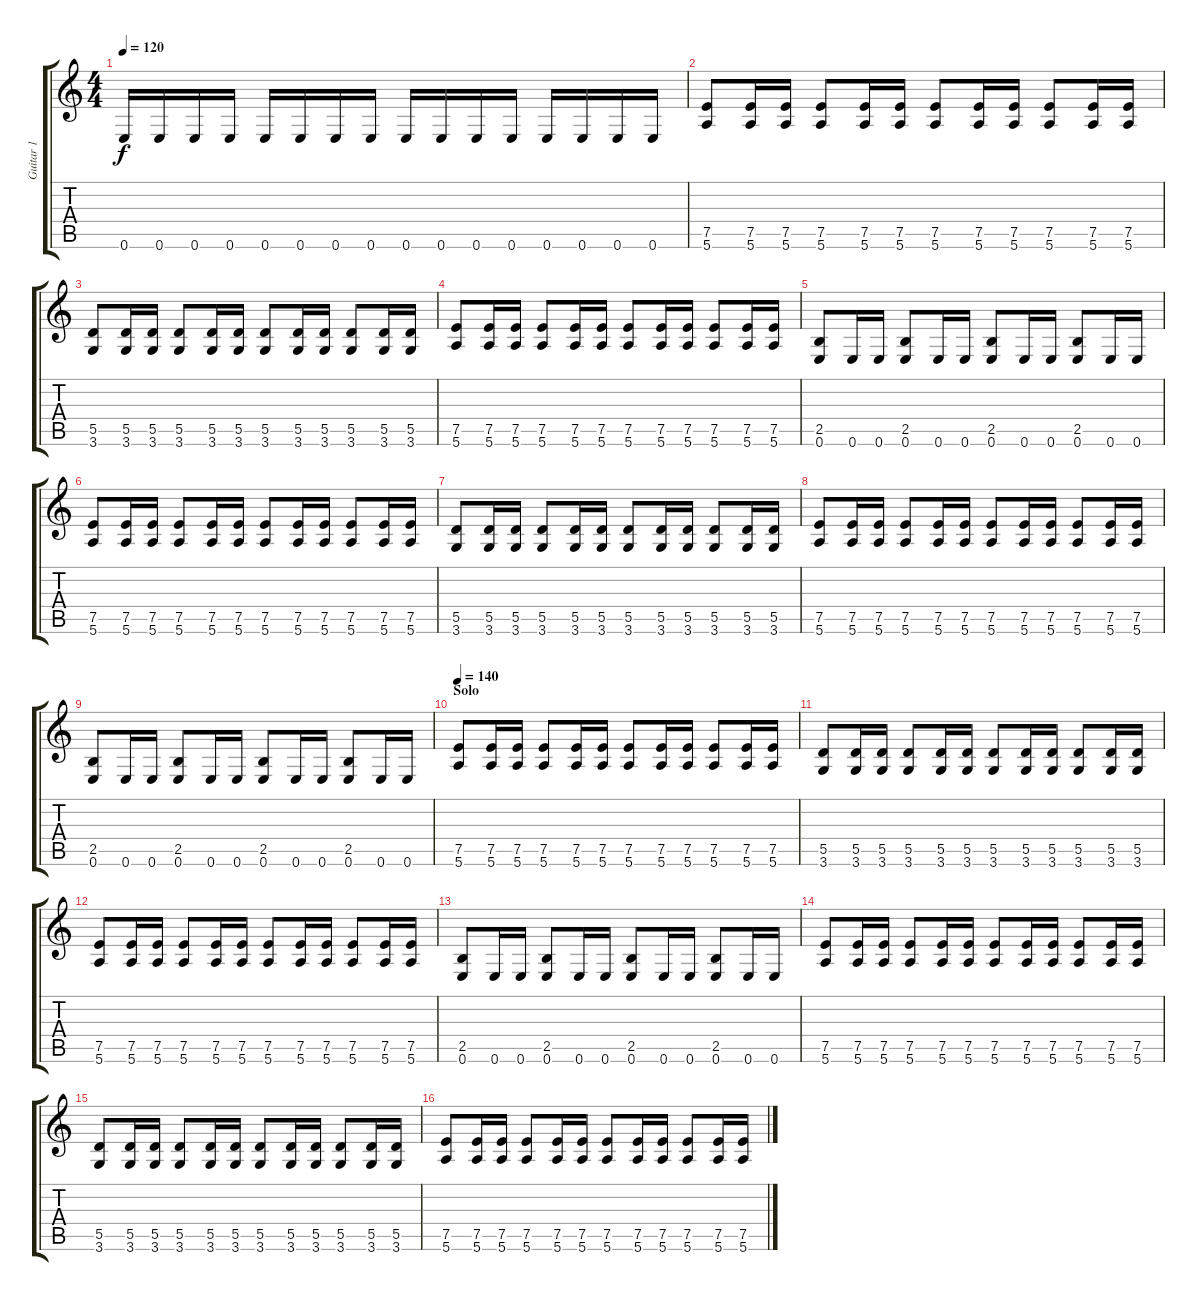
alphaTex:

\track ("Guitar 1" "Guitar 1") {instrument overdrivenguitar}
\staff {score tabs}
\tuning (E4 B3 G3 D3 A2 E2) {hide}
\ts (4 4)
\tempo 120
\clef g2
\ks c
0.6.16{dy f} 0.6.16 0.6.16 0.6.16 0.6.16 0.6.16 0.6.16 0.6.16 0.6.16 0.6.16 0.6.16 0.6.16 0.6.16 0.6.16 0.6.16 0.6.16 |
(7.5 5.6).8 (7.5 5.6).16 (7.5 5.6).16 (7.5 5.6).8 (7.5 5.6).16 (7.5 5.6).16 (7.5 5.6).8 (7.5 5.6).16 (7.5 5.6).16 (7.5 5.6).8 (7.5 5.6).16 (7.5 5.6).16 |
(5.5 3.6).8 (5.5 3.6).16 (5.5 3.6).16 (5.5 3.6).8 (5.5 3.6).16 (5.5 3.6).16 (5.5 3.6).8 (5.5 3.6).16 (5.5 3.6).16 (5.5 3.6).8 (5.5 3.6).16 (5.5 3.6).16 |
(7.5 5.6).8 (7.5 5.6).16 (7.5 5.6).16 (7.5 5.6).8 (7.5 5.6).16 (7.5 5.6).16 (7.5 5.6).8 (7.5 5.6).16 (7.5 5.6).16 (7.5 5.6).8 (7.5 5.6).16 (7.5 5.6).16 |
(2.5 0.6).8 0.6.16 0.6.16 (2.5 0.6).8 0.6.16 0.6.16 (2.5 0.6).8 0.6.16 0.6.16 (2.5 0.6).8 0.6.16 0.6.16 |
(7.5 5.6).8 (7.5 5.6).16 (7.5 5.6).16 (7.5 5.6).8 (7.5 5.6).16 (7.5 5.6).16 (7.5 5.6).8 (7.5 5.6).16 (7.5 5.6).16 (7.5 5.6).8 (7.5 5.6).16 (7.5 5.6).16 |
(5.5 3.6).8 (5.5 3.6).16 (5.5 3.6).16 (5.5 3.6).8 (5.5 3.6).16 (5.5 3.6).16 (5.5 3.6).8 (5.5 3.6).16 (5.5 3.6).16 (5.5 3.6).8 (5.5 3.6).16 (5.5 3.6).16 |
(7.5 5.6).8 (7.5 5.6).16 (7.5 5.6).16 (7.5 5.6).8 (7.5 5.6).16 (7.5 5.6).16 (7.5 5.6).8 (7.5 5.6).16 (7.5 5.6).16 (7.5 5.6).8 (7.5 5.6).16 (7.5 5.6).16 |
(2.5 0.6).8 0.6.16 0.6.16 (2.5 0.6).8 0.6.16 0.6.16 (2.5 0.6).8 0.6.16 0.6.16 (2.5 0.6).8 0.6.16 0.6.16 |
\section ("" "Solo")
\tempo 140
(7.5 5.6).8 (7.5 5.6).16 (7.5 5.6).16 (7.5 5.6).8 (7.5 5.6).16 (7.5 5.6).16 (7.5 5.6).8 (7.5 5.6).16 (7.5 5.6).16 (7.5 5.6).8 (7.5 5.6).16 (7.5 5.6).16 |
(5.5 3.6).8 (5.5 3.6).16 (5.5 3.6).16 (5.5 3.6).8 (5.5 3.6).16 (5.5 3.6).16 (5.5 3.6).8 (5.5 3.6).16 (5.5 3.6).16 (5.5 3.6).8 (5.5 3.6).16 (5.5 3.6).16 |
(7.5 5.6).8 (7.5 5.6).16 (7.5 5.6).16 (7.5 5.6).8 (7.5 5.6).16 (7.5 5.6).16 (7.5 5.6).8 (7.5 5.6).16 (7.5 5.6).16 (7.5 5.6).8 (7.5 5.6).16 (7.5 5.6).16 |
(2.5 0.6).8 0.6.16 0.6.16 (2.5 0.6).8 0.6.16 0.6.16 (2.5 0.6).8 0.6.16 0.6.16 (2.5 0.6).8 0.6.16 0.6.16 |
(7.5 5.6).8 (7.5 5.6).16 (7.5 5.6).16 (7.5 5.6).8 (7.5 5.6).16 (7.5 5.6).16 (7.5 5.6).8 (7.5 5.6).16 (7.5 5.6).16 (7.5 5.6).8 (7.5 5.6).16 (7.5 5.6).16 |
(5.5 3.6).8 (5.5 3.6).16 (5.5 3.6).16 (5.5 3.6).8 (5.5 3.6).16 (5.5 3.6).16 (5.5 3.6).8 (5.5 3.6).16 (5.5 3.6).16 (5.5 3.6).8 (5.5 3.6).16 (5.5 3.6).16 |
(7.5 5.6).8 (7.5 5.6).16 (7.5 5.6).16 (7.5 5.6).8 (7.5 5.6).16 (7.5 5.6).16 (7.5 5.6).8 (7.5 5.6).16 (7.5 5.6).16 (7.5 5.6).8 (7.5 5.6).16 (7.5 5.6).16
